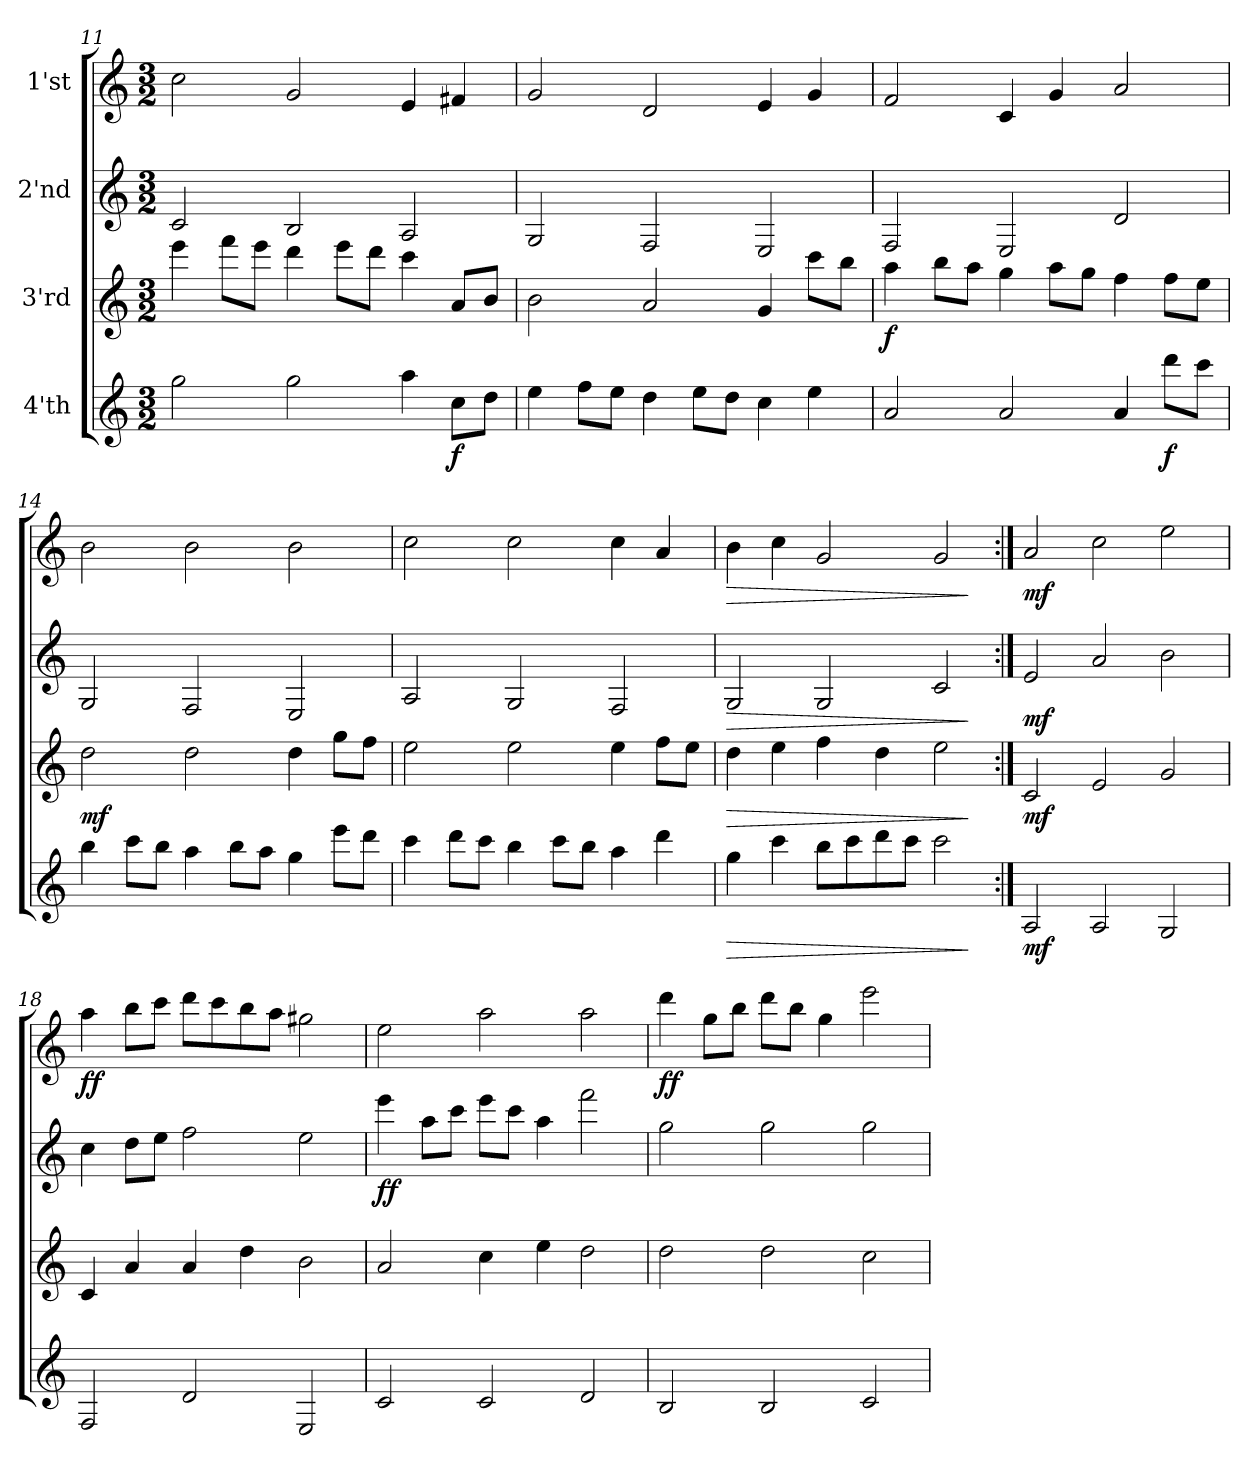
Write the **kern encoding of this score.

**kern	**dynam	**kern	**dynam	**kern	**dynam	**kern	**dynam
*part4	*part4	*part3	*part3	*part2	*part2	*part1	*part1
*staff4	*staff4	*staff3	*staff3	*staff2	*staff2	*staff1	*staff1
*I"4'th	*	*I"3'rd	*	*I"2'nd	*	*I"1'st	*
*clefG2	*	*clefG2	*	*clefG2	*	*clefG2	*
*k[]	*	*k[]	*	*k[]	*	*k[]	*
*M3/2	*	*M3/2	*	*M3/2	*	*M3/2	*
=11	=11	=11	=11	=11	=11	=11	=11
2gg\	.	4eee\	.	2c/	.	2cc\	.
.	.	8fff\L	.	.	.	.	.
.	.	8eee\J	.	.	.	.	.
2gg\	.	4ddd\	.	2B/	.	2g/	.
.	.	8eee\L	.	.	.	.	.
.	.	8ddd\J	.	.	.	.	.
4aa\	.	4ccc\	.	2A/	.	4e/	.
!	!LO:DY:b	!	!	!	!	!	!
8cc\L	f	8a/L	.	.	.	4f#X/	.
8dd\J	.	8b/J	.	.	.	.	.
=12	=12	=12	=12	=12	=12	=12	=12
4ee\	.	2b\	.	2G/	.	2g/	.
8ff\L	.	.	.	.	.	.	.
8ee\J	.	.	.	.	.	.	.
4dd\	.	2a/	.	2F/	.	2d/	.
8ee\L	.	.	.	.	.	.	.
8dd\J	.	.	.	.	.	.	.
4cc\	.	4g/	.	2E/	.	4e/	.
4ee\	.	8ccc\L	.	.	.	4g/	.
.	.	8bb\J	.	.	.	.	.
!!LO:PB:g=z
=13	=13	=13	=13	=13	=13	=13	=13
!	!	!	!LO:DY:b	!	!	!	!
2a/	.	4aa\	f	2F/	.	2f/	.
.	.	8bb\L	.	.	.	.	.
.	.	8aa\J	.	.	.	.	.
2a/	.	4gg\	.	2E/	.	4c/	.
.	.	8aa\L	.	.	.	4g/	.
.	.	8gg\J	.	.	.	.	.
4a/	.	4ff\	.	2d/	.	2a/	.
!	!LO:DY:b	!	!	!	!	!	!
8ddd\L	f	8ff\L	.	.	.	.	.
8ccc\J	.	8ee\J	.	.	.	.	.
=14	=14	=14	=14	=14	=14	=14	=14
!	!	!	!LO:DY:b	!	!	!	!
4bb\	.	2dd\	mf	2G/	.	2b\	.
8ccc\L	.	.	.	.	.	.	.
8bb\J	.	.	.	.	.	.	.
4aa\	.	2dd\	.	2F/	.	2b\	.
8bb\L	.	.	.	.	.	.	.
8aa\J	.	.	.	.	.	.	.
4gg\	.	4dd\	.	2E/	.	2b\	.
8eee\L	.	8gg\L	.	.	.	.	.
8ddd\J	.	8ff\J	.	.	.	.	.
=15	=15	=15	=15	=15	=15	=15	=15
4ccc\	.	2ee\	.	2A/	.	2cc\	.
8ddd\L	.	.	.	.	.	.	.
8ccc\J	.	.	.	.	.	.	.
4bb\	.	2ee\	.	2G/	.	2cc\	.
8ccc\L	.	.	.	.	.	.	.
8bb\J	.	.	.	.	.	.	.
4aa\	.	4ee\	.	2F/	.	4cc\	.
4ddd\	.	8ff\L	.	.	.	4a/	.
.	.	8ee\J	.	.	.	.	.
=16	=16	=16	=16	=16	=16	=16	=16
!	!LO:HP:b	!	!LO:HP:b	!	!LO:HP:b	!	!LO:HP:b
4gg\	>	4dd\	>	2G/	>	4b\	>
4ccc\	.	4ee\	.	.	.	4cc\	.
8bb\L	.	4ff\	.	2G/	.	2g/	.
8ccc\	.	.	.	.	.	.	.
8ddd\	.	4dd\	.	.	.	.	.
8ccc\J	.	.	.	.	.	.	.
2ccc\	.	2ee\	.	2c/	.	2g/	.
.	]	.	]	.	]	.	]
!!LO:LB:g=z
=17:|!	=17:|!	=17:|!	=17:|!	=17:|!	=17:|!	=17:|!	=17:|!
!	!LO:DY:b	!	!LO:DY:b	!	!LO:DY:b	!	!LO:DY:b
2A/	mf	2c/	mf	2e/	mf	2a/	mf
2A/	.	2e/	.	2a/	.	2cc\	.
2G/	.	2g/	.	2b\	.	2ee\	.
=18	=18	=18	=18	=18	=18	=18	=18
!	!	!	!	!	!	!	!LO:DY:b
2F/	.	4c/	.	4cc\	.	4aa\	ff
.	.	4a/	.	8dd\L	.	8bb\L	.
.	.	.	.	8ee\J	.	8ccc\J	.
2d/	.	4a/	.	2ff\	.	8ddd\L	.
.	.	.	.	.	.	8ccc\	.
.	.	4dd\	.	.	.	8bb\	.
.	.	.	.	.	.	8aa\J	.
2E/	.	2b\	.	2ee\	.	2gg#X\	.
=19	=19	=19	=19	=19	=19	=19	=19
!	!	!	!	!	!LO:DY:b	!	!
2c/	.	2a/	.	4eee\	ff	2ee\	.
.	.	.	.	8aa\L	.	.	.
.	.	.	.	8ccc\J	.	.	.
2c/	.	4cc\	.	8eee\L	.	2aa\	.
.	.	.	.	8ccc\J	.	.	.
.	.	4ee\	.	4aa\	.	.	.
2d/	.	2dd\	.	2fff\	.	2aa\	.
=20	=20	=20	=20	=20	=20	=20	=20
!	!	!	!	!	!	!	!LO:DY:b
2B/	.	2dd\	.	2gg\	.	4ddd\	ff
.	.	.	.	.	.	8gg\L	.
.	.	.	.	.	.	8bb\J	.
2B/	.	2dd\	.	2gg\	.	8ddd\L	.
.	.	.	.	.	.	8bb\J	.
.	.	.	.	.	.	4gg\	.
2c/	.	2cc\	.	2gg\	.	2eee\	.
=	=	=	=	=	=	=	=
*-	*-	*-	*-	*-	*-	*-	*-
